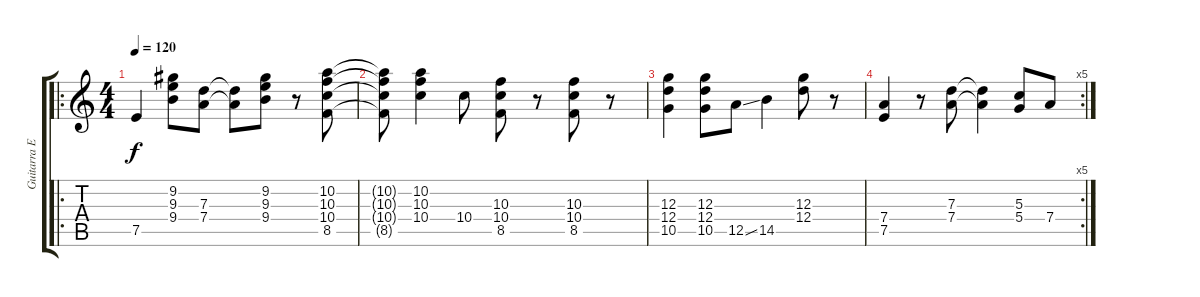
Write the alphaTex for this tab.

\track ("Guitarra Española" "Guitarra E") {instrument acousticguitarnylon}
\staff {score tabs}
\tuning (E4 B3 G3 D3 A2 E2) {hide}
\ro
\ts (4 4)
\tempo 120
\clef g2
\ks c
7.5.4{dy f} (9.2 9.3 9.4).8 (7.3 7.4).8 (7.3{t} 7.4{t}).8 (9.2 9.3 9.4).8 r.8 (10.2 10.3 10.4 8.5).8 |
(10.2{t} 10.3{t} 10.4{t} 8.5{t}).8 (10.2 10.3 10.4).4 10.4.8 (10.3 10.4 8.5).8 r.8 (10.3 10.4 8.5).8 r.8 |
(12.3 12.4 10.5).4 (12.3 12.4 10.5).8 12.5{ss}.8 14.5.4 (12.3 12.4).8 r.8 |
\rc 5
(7.4 7.5).4 r.8 (7.3 7.4).8 (7.3{t} 7.4{t}).4 (5.3 5.4).8 7.4.8
